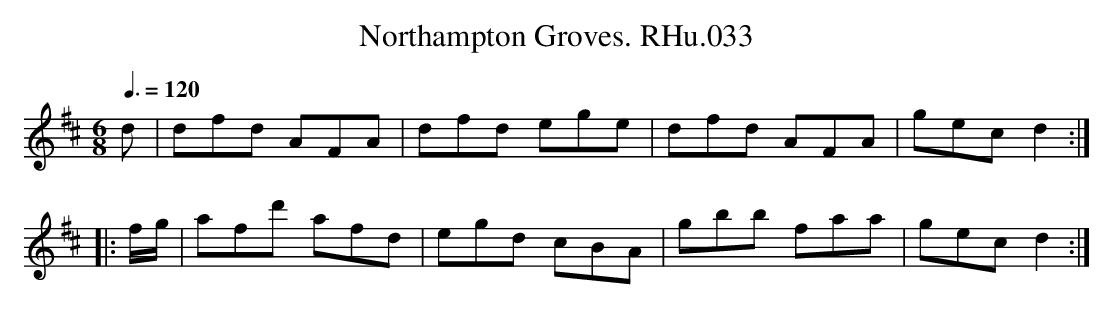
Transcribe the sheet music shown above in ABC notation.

X:1
T:Northampton Groves. RHu.033
M:6/8
L:1/8
Q:3/8=120
K:D
d|dfd AFA|dfd ege|dfd AFA|gec d2:|
|:f/g/|afd' afd|egd cBA|gbb faa|gecd2:|
